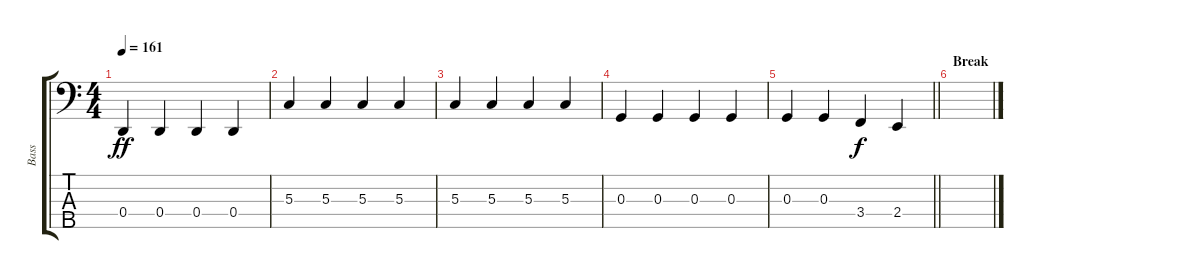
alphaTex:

\track ("Bass" "Bass") {instrument electricbassfinger}
\staff {score tabs}
\tuning (F2 C2 G1 D1 A0) {hide}
\ts (4 4)
\tempo 161
\clef f4
\ks c
0.4.4{dy ff} 0.4.4 0.4.4 0.4.4 |
5.3.4 5.3.4 5.3.4 5.3.4 |
5.3.4 5.3.4 5.3.4 5.3.4 |
0.3.4 0.3.4 0.3.4 0.3.4 |
\barLineRight lightlight
0.3.4 0.3.4 3.4.4{dy f} 2.4.4 |
\section ("" "Break")
